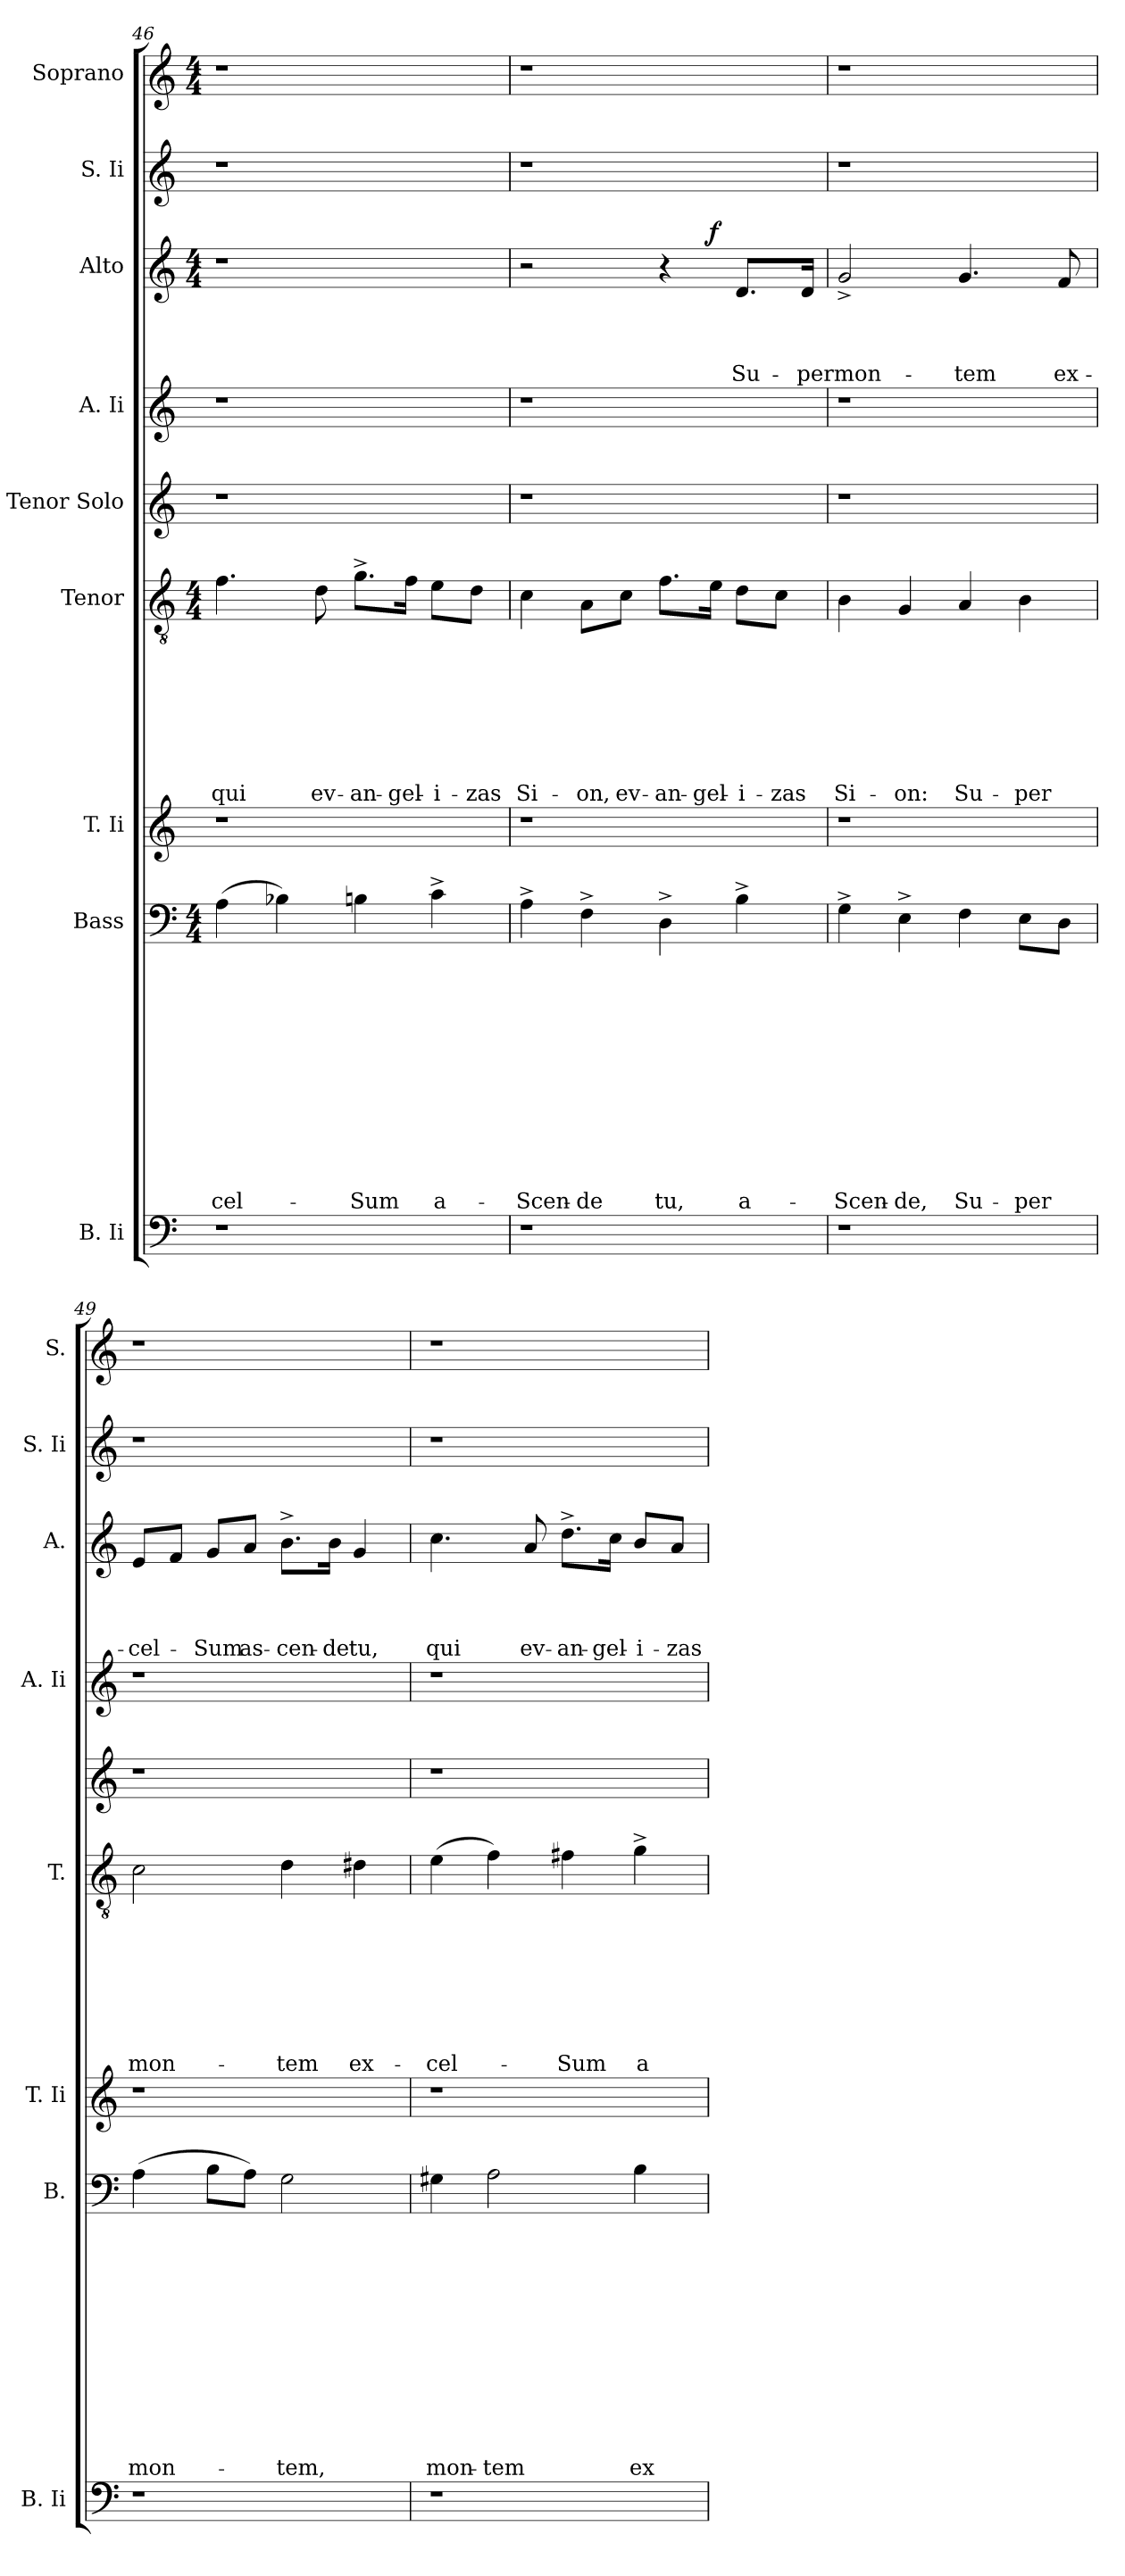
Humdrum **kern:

**kern	**kern	**text	**text	**text	**text	**text	**text	**text	**text	**text	**text	**text	**text	**kern	**kern	**text	**text	**text	**text	**text	**text	**text	**text	**kern	**kern	**kern	**text	**text	**text	**text	**dynam	**kern	**kern
*part9	*part8	*part8	*part8	*part8	*part8	*part8	*part8	*part8	*part8	*part8	*part8	*part8	*part8	*part7	*part6	*part6	*part6	*part6	*part6	*part6	*part6	*part6	*part6	*part5	*part4	*part3	*part3	*part3	*part3	*part3	*part3	*part2	*part1
*staff9	*staff8	*staff8	*staff8	*staff8	*staff8	*staff8	*staff8	*staff8	*staff8	*staff8	*staff8	*staff8	*staff8	*staff7	*staff6	*staff6	*staff6	*staff6	*staff6	*staff6	*staff6	*staff6	*staff6	*staff5	*staff4	*staff3	*staff3	*staff3	*staff3	*staff3	*staff3	*staff2	*staff1
*I"B. Ii	*I"Bass	*	*	*	*	*	*	*	*	*	*	*	*	*I"T. Ii	*I"Tenor	*	*	*	*	*	*	*	*	*I"Tenor Solo	*I"A. Ii	*I"Alto	*	*	*	*	*	*I"S. Ii	*I"Soprano
*I'B. Ii	*I'B.	*	*	*	*	*	*	*	*	*	*	*	*	*I'T. Ii	*I'T.	*	*	*	*	*	*	*	*	*	*I'A. Ii	*I'A.	*	*	*	*	*	*I'S. Ii	*I'S.
*clefF4	*clefF4	*	*	*	*	*	*	*	*	*	*	*	*	*clefG2	*clefGv2	*	*	*	*	*	*	*	*	*clefG2	*clefG2	*clefG2	*	*	*	*	*	*clefG2	*clefG2
*k[]	*k[]	*	*	*	*	*	*	*	*	*	*	*	*	*k[]	*k[]	*	*	*	*	*	*	*	*	*k[]	*k[]	*k[]	*	*	*	*	*	*k[]	*k[]
*C:	*C:	*	*	*	*	*	*	*	*	*	*	*	*	*C:	*C:	*	*	*	*	*	*	*	*	*C:	*C:	*C:	*	*	*	*	*	*C:	*C:
*	*M4/4	*	*	*	*	*	*	*	*	*	*	*	*	*	*M4/4	*	*	*	*	*	*	*	*	*	*	*M4/4	*	*	*	*	*	*	*M4/4
=46	=46	=46	=46	=46	=46	=46	=46	=46	=46	=46	=46	=46	=46	=46	=46	=46	=46	=46	=46	=46	=46	=46	=46	=46	=46	=46	=46	=46	=46	=46	=46	=46	=46
!	!	!	!	!	!	!	!	!	!	!	!	!	!LO:LY:b	!	!	!	!	!	!	!	!	!	!LO:LY:b	!	!	!	!	!	!	!	!	!	!
1r	(>4A\	.	.	.	.	.	.	.	.	.	.	.	-cel-	1r	4.f\	.	.	.	.	.	.	.	qui	1r	1r	1r	.	.	.	.	.	1r	1r
.	4B-X\)	.	.	.	.	.	.	.	.	.	.	.	.	.	.	.	.	.	.	.	.	.	.	.	.	.	.	.	.	.	.	.	.
!	!	!	!	!	!	!	!	!	!	!	!	!	!	!	!	!	!	!	!	!	!	!	!LO:LY:b	!	!	!	!	!	!	!	!	!	!
.	.	.	.	.	.	.	.	.	.	.	.	.	.	.	8d\	.	.	.	.	.	.	.	ev-	.	.	.	.	.	.	.	.	.	.
!	!	!	!	!	!	!	!	!	!	!	!	!	!LO:LY:b	!	!	!	!	!	!	!	!	!	!LO:LY:b:rj	!	!	!	!	!	!	!	!	!	!
.	4Bn\	.	.	.	.	.	.	.	.	.	.	.	-Sum	.	8.g^>\L	.	.	.	.	.	.	.	-an-	.	.	.	.	.	.	.	.	.	.
!	!	!	!	!	!	!	!	!	!	!	!	!	!	!	!	!	!	!	!	!	!	!	!LO:LY:b	!	!	!	!	!	!	!	!	!	!
.	.	.	.	.	.	.	.	.	.	.	.	.	.	.	16f\Jk	.	.	.	.	.	.	.	-gel-	.	.	.	.	.	.	.	.	.	.
!	!	!	!	!	!	!	!	!	!	!	!	!	!LO:LY:b	!	!	!	!	!	!	!	!	!	!LO:LY:b:rj	!	!	!	!	!	!	!	!	!	!
.	4c^>\	.	.	.	.	.	.	.	.	.	.	.	a-	.	8e\L	.	.	.	.	.	.	.	-i-	.	.	.	.	.	.	.	.	.	.
!	!	!	!	!	!	!	!	!	!	!	!	!	!	!	!	!	!	!	!	!	!	!	!LO:LY:b	!	!	!	!	!	!	!	!	!	!
.	.	.	.	.	.	.	.	.	.	.	.	.	.	.	8d\J	.	.	.	.	.	.	.	-zas	.	.	.	.	.	.	.	.	.	.
=47	=47	=47	=47	=47	=47	=47	=47	=47	=47	=47	=47	=47	=47	=47	=47	=47	=47	=47	=47	=47	=47	=47	=47	=47	=47	=47	=47	=47	=47	=47	=47	=47	=47
!	!	!	!	!	!	!	!	!	!	!	!	!	!LO:LY:b	!	!	!	!	!	!	!	!	!	!LO:LY:b	!	!	!	!	!	!	!	!	!	!
*	*	*	*	*	*	*	*	*	*	*	*	*	*	*	*	*	*	*	*	*	*	*	*	*	*	*^	*	*	*	*	*	*	*
1r	4A^>\	.	.	.	.	.	.	.	.	.	.	.	-Scen-	1r	4c\	.	.	.	.	.	.	.	Si-	1r	1r	2r	2ryy	.	.	.	.	.	1r	1r
!	!	!	!	!	!	!	!	!	!	!	!	!	!LO:LY:b:rj	!	!	!	!	!	!	!	!	!	!LO:LY:b	!	!	!	!	!	!	!	!	!	!	!
.	4F^>\	.	.	.	.	.	.	.	.	.	.	.	-de	.	8A\L	.	.	.	.	.	.	.	-on,	.	.	.	.	.	.	.	.	.	.	.
!	!	!	!	!	!	!	!	!	!	!	!	!	!	!	!	!	!	!	!	!	!	!	!LO:LY:b	!	!	!	!	!	!	!	!	!	!	!
.	.	.	.	.	.	.	.	.	.	.	.	.	.	.	8c\J	.	.	.	.	.	.	.	ev-	.	.	.	.	.	.	.	.	.	.	.
!	!	!	!	!	!	!	!	!	!	!	!	!	!LO:LY:b	!	!	!	!	!	!	!	!	!	!LO:LY:b:rj	!	!	!	!	!	!	!	!	!	!	!
.	4D^>\	.	.	.	.	.	.	.	.	.	.	.	tu,	.	8.f\L	.	.	.	.	.	.	.	-an-	.	.	4r	8.ryy	.	.	.	.	.	.	.
!	!	!	!	!	!	!	!	!	!	!	!	!	!	!	!	!	!	!	!	!	!	!	!LO:LY:b	!	!	!	!	!	!	!	!	!LO:DY:a	!	!
.	.	.	.	.	.	.	.	.	.	.	.	.	.	.	16e\Jk	.	.	.	.	.	.	.	-gel-	.	.	.	4ryy	.	.	.	.	f	.	.
!	!	!	!	!	!	!	!	!	!	!	!	!	!LO:LY:b	!	!	!	!	!	!	!	!	!	!LO:LY:b:rj	!	!	!	!	!	!	!	!LO:LY:b	!	!	!
.	4B^>\	.	.	.	.	.	.	.	.	.	.	.	a-	.	8d\L	.	.	.	.	.	.	.	-i-	.	.	8.d/L	.	.	.	.	Su-	.	.	.
!	!	!	!	!	!	!	!	!	!	!	!	!	!	!	!	!	!	!	!	!	!	!	!LO:LY:b	!	!	!	!	!	!	!	!	!	!	!
.	.	.	.	.	.	.	.	.	.	.	.	.	.	.	8c\J	.	.	.	.	.	.	.	-zas	.	.	.	.	.	.	.	.	.	.	.
!	!	!	!	!	!	!	!	!	!	!	!	!	!	!	!	!	!	!	!	!	!	!	!	!	!	!	!	!	!	!	!LO:LY:b	!	!	!
.	.	.	.	.	.	.	.	.	.	.	.	.	.	.	.	.	.	.	.	.	.	.	.	.	.	16d/Jk	16ryy	.	.	.	-permon-	.	.	.
=48	=48	=48	=48	=48	=48	=48	=48	=48	=48	=48	=48	=48	=48	=48	=48	=48	=48	=48	=48	=48	=48	=48	=48	=48	=48	=48	=48	=48	=48	=48	=48	=48	=48	=48
!	!	!	!	!	!	!	!	!	!	!	!	!	!LO:LY:b	!	!	!	!	!	!	!	!	!	!LO:LY:b	!	!	!	!	!	!	!	!	!	!	!
*	*	*	*	*	*	*	*	*	*	*	*	*	*	*	*	*	*	*	*	*	*	*	*	*	*	*v	*v	*	*	*	*	*	*	*
1r	4G^>\	.	.	.	.	.	.	.	.	.	.	.	-Scen-	1r	4B\	.	.	.	.	.	.	.	Si-	1r	1r	2g^</	.	.	.	.	.	1r	1r
!	!	!	!	!	!	!	!	!	!	!	!	!	!LO:LY:b	!	!	!	!	!	!	!	!	!	!LO:LY:b	!	!	!	!	!	!	!	!	!	!
.	4E^>\	.	.	.	.	.	.	.	.	.	.	.	-de,	.	4G/	.	.	.	.	.	.	.	-on:	.	.	.	.	.	.	.	.	.	.
!	!	!	!	!	!	!	!	!	!	!	!	!	!LO:LY:b	!	!	!	!	!	!	!	!	!	!LO:LY:b	!	!	!	!	!	!	!LO:LY:b	!	!	!
.	4F\	.	.	.	.	.	.	.	.	.	.	.	Su-	.	4A/	.	.	.	.	.	.	.	Su-	.	.	4.g/	.	.	.	-tem	.	.	.
!	!	!	!	!	!	!	!	!	!	!	!	!	!LO:LY:b	!	!	!	!	!	!	!	!	!	!LO:LY:b	!	!	!	!	!	!	!	!	!	!
.	8E\L	.	.	.	.	.	.	.	.	.	.	.	-per	.	4B\	.	.	.	.	.	.	.	-per	.	.	.	.	.	.	.	.	.	.
!	!	!	!	!	!	!	!	!	!	!	!	!	!	!	!	!	!	!	!	!	!	!	!	!	!	!	!	!	!	!LO:LY:b	!	!	!
.	8D\J	.	.	.	.	.	.	.	.	.	.	.	.	.	.	.	.	.	.	.	.	.	.	.	.	8f/	.	.	.	ex-	.	.	.
!!LO:PB:g=z
=49	=49	=49	=49	=49	=49	=49	=49	=49	=49	=49	=49	=49	=49	=49	=49	=49	=49	=49	=49	=49	=49	=49	=49	=49	=49	=49	=49	=49	=49	=49	=49	=49	=49
!	!	!	!	!	!	!	!	!	!	!	!	!	!LO:LY:b	!	!	!	!	!	!	!	!	!	!LO:LY:b	!	!	!	!	!	!	!LO:LY:b	!	!	!
1r	(>4A\	.	.	.	.	.	.	.	.	.	.	.	mon-	1r	2c\	.	.	.	.	.	.	.	mon-	1r	1r	8e/L	.	.	.	-cel-	.	1r	1r
.	.	.	.	.	.	.	.	.	.	.	.	.	.	.	.	.	.	.	.	.	.	.	.	.	.	8f/J	.	.	.	.	.	.	.
!	!	!	!	!	!	!	!	!	!	!	!	!	!	!	!	!	!	!	!	!	!	!	!	!	!	!	!	!	!	!LO:LY:b	!	!	!
.	8B\L	.	.	.	.	.	.	.	.	.	.	.	.	.	.	.	.	.	.	.	.	.	.	.	.	8g/L	.	.	.	-Sum	.	.	.
!	!	!	!	!	!	!	!	!	!	!	!	!	!	!	!	!	!	!	!	!	!	!	!	!	!	!	!	!	!	!LO:LY:b	!	!	!
.	8A\J)	.	.	.	.	.	.	.	.	.	.	.	.	.	.	.	.	.	.	.	.	.	.	.	.	8a/J	.	.	.	as-	.	.	.
!	!	!	!	!	!	!	!	!	!	!	!	!	!LO:LY:b	!	!	!	!	!	!	!	!	!	!LO:LY:b	!	!	!	!	!	!	!LO:LY:b	!	!	!
.	2G\	.	.	.	.	.	.	.	.	.	.	.	-tem,	.	4d\	.	.	.	.	.	.	.	-tem	.	.	8.b^>\L	.	.	.	-cen-	.	.	.
!	!	!	!	!	!	!	!	!	!	!	!	!	!	!	!	!	!	!	!	!	!	!	!	!	!	!	!	!	!	!LO:LY:b:rj	!	!	!
.	.	.	.	.	.	.	.	.	.	.	.	.	.	.	.	.	.	.	.	.	.	.	.	.	.	16b\Jk	.	.	.	-de	.	.	.
!	!	!	!	!	!	!	!	!	!	!	!	!	!	!	!	!	!	!	!	!	!	!	!LO:LY:b	!	!	!	!	!	!	!LO:LY:b	!	!	!
.	.	.	.	.	.	.	.	.	.	.	.	.	.	.	4d#X\	.	.	.	.	.	.	.	ex-	.	.	4g/	.	.	.	tu,	.	.	.
=50	=50	=50	=50	=50	=50	=50	=50	=50	=50	=50	=50	=50	=50	=50	=50	=50	=50	=50	=50	=50	=50	=50	=50	=50	=50	=50	=50	=50	=50	=50	=50	=50	=50
!	!	!	!	!	!	!	!	!	!	!	!	!	!LO:LY:b	!	!	!	!	!	!	!	!	!	!LO:LY:b	!	!	!	!	!	!	!LO:LY:b	!	!	!
1r	4G#X\	.	.	.	.	.	.	.	.	.	.	.	mon-	1r	(>4e\	.	.	.	.	.	.	.	-cel-	1r	1r	4.cc\	.	.	.	qui	.	1r	1r
!	!	!	!	!	!	!	!	!	!	!	!	!	!LO:LY:b:rj	!	!	!	!	!	!	!	!	!	!	!	!	!	!	!	!	!	!	!	!
.	2A\	.	.	.	.	.	.	.	.	.	.	.	-tem	.	4f\)	.	.	.	.	.	.	.	.	.	.	.	.	.	.	.	.	.	.
!	!	!	!	!	!	!	!	!	!	!	!	!	!	!	!	!	!	!	!	!	!	!	!	!	!	!	!	!	!	!LO:LY:b	!	!	!
.	.	.	.	.	.	.	.	.	.	.	.	.	.	.	.	.	.	.	.	.	.	.	.	.	.	8a/	.	.	.	ev-	.	.	.
!	!	!	!	!	!	!	!	!	!	!	!	!	!	!	!	!	!	!	!	!	!	!	!LO:LY:b	!	!	!	!	!	!	!LO:LY:b:rj	!	!	!
.	.	.	.	.	.	.	.	.	.	.	.	.	.	.	4f#X\	.	.	.	.	.	.	.	-Sum	.	.	8.dd^>\L	.	.	.	-an-	.	.	.
!	!	!	!	!	!	!	!	!	!	!	!	!	!	!	!	!	!	!	!	!	!	!	!	!	!	!	!	!	!	!LO:LY:b	!	!	!
.	.	.	.	.	.	.	.	.	.	.	.	.	.	.	.	.	.	.	.	.	.	.	.	.	.	16cc\Jk	.	.	.	-gel-	.	.	.
!	!	!	!	!	!	!	!	!	!	!	!	!	!LO:LY:b	!	!	!	!	!	!	!	!	!	!LO:LY:b	!	!	!	!	!	!	!LO:LY:b:rj	!	!	!
.	4B\	.	.	.	.	.	.	.	.	.	.	.	ex-	.	4g^>\	.	.	.	.	.	.	.	a-	.	.	8b/L	.	.	.	-i-	.	.	.
!	!	!	!	!	!	!	!	!	!	!	!	!	!	!	!	!	!	!	!	!	!	!	!	!	!	!	!	!	!	!LO:LY:b	!	!	!
.	.	.	.	.	.	.	.	.	.	.	.	.	.	.	.	.	.	.	.	.	.	.	.	.	.	8a/J	.	.	.	-zas	.	.	.
=	=	=	=	=	=	=	=	=	=	=	=	=	=	=	=	=	=	=	=	=	=	=	=	=	=	=	=	=	=	=	=	=	=
*-	*-	*-	*-	*-	*-	*-	*-	*-	*-	*-	*-	*-	*-	*-	*-	*-	*-	*-	*-	*-	*-	*-	*-	*-	*-	*-	*-	*-	*-	*-	*-	*-	*-
